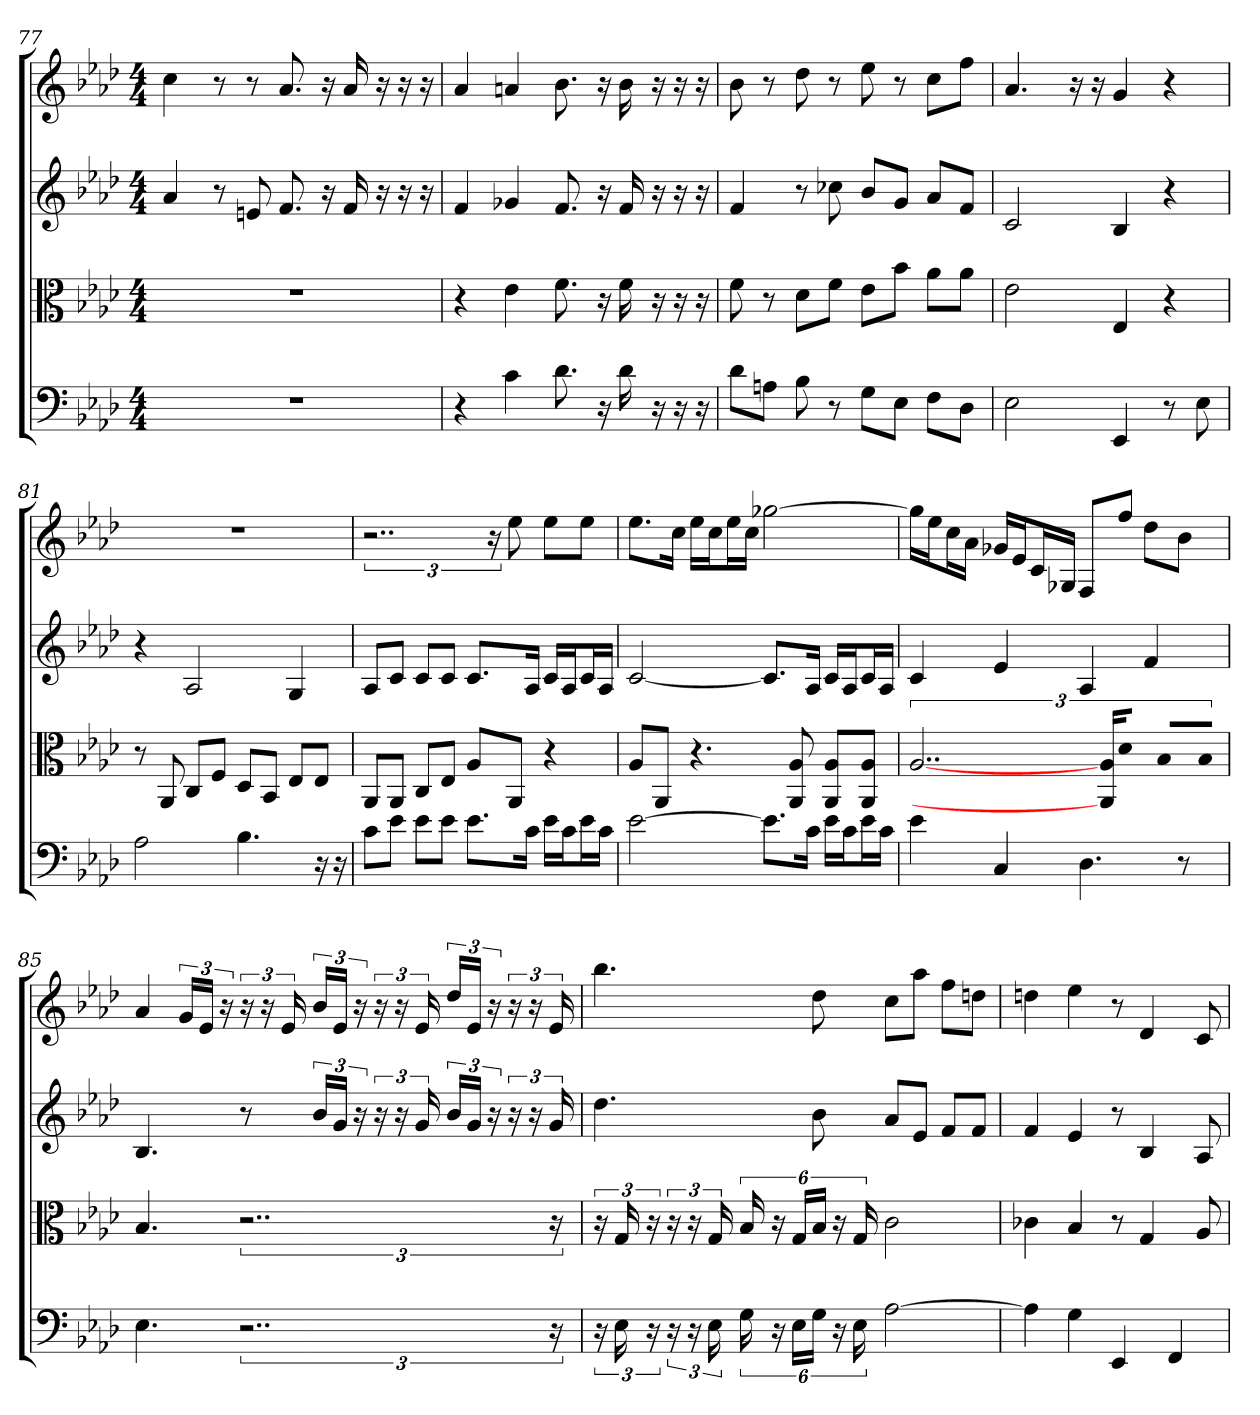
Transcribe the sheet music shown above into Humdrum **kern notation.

**kern	**kern	**kern	**kern
*part4	*part3	*part2	*part1
*staff4	*staff3	*staff2	*staff1
*clefF4	*clefC3	*clefG2	*clefG2
*k[b-e-a-d-]	*k[b-e-a-d-]	*k[b-e-a-d-]	*k[b-e-a-d-]
*A-:	*A-:	*A-:	*A-:
*M4/4	*M4/4	*M4/4	*M4/4
=77	=77	=77	=77
1r	1r	4a-	4cc
.	.	8r	8r
.	.	8en	8r
.	.	8.f	8.a-
.	.	16r	16r
.	.	16f	16a-
.	.	16r	16r
.	.	16r	16r
.	.	16r	16r
=78	=78	=78	=78
4r	4r	4f	4a-
4c	4e-	4g-X	4an
8.d-	8.f	8.f	8.b-
16r	16r	16r	16r
16d-	16f	16f	16b-
16r	16r	16r	16r
16r	16r	16r	16r
16r	16r	16r	16r
=79	=79	=79	=79
8d-\L	8f	4f	8b-
8An\J	8r	.	8r
8B-	8d-\L	8r	8dd-
8r	8f\J	8cc-X	8r
8G\L	8e-\L	8b-/L	8ee-
8E-\J	8b-\J	8g/J	8r
8F\L	8a-\L	8a-/L	8cc\L
8D-\J	8a-\J	8f/J	8ff\J
=80	=80	=80	=80
2E-	2e-	2c	4.a-
.	.	.	16r
.	.	.	16r
4EE-	4E-	4B-	4g
8r	4r	4r	4r
8E-	.	.	.
=81	=81	=81	=81
2A-	8r	4r	1r
.	8AA-	.	.
.	8C/L	2A-	.
.	8F/J	.	.
4.B-	8D-/L	.	.
.	8BB-/J	.	.
.	8E-/L	4G	.
16r	8E-/J	.	.
16r	.	.	.
=82	=82	=82	=82
8c\L	8AA-/L	8A-/L	3..r
8e-\J	8AA-/J	8c/J	.
8e-\L	8C/L	8c/L	.
8e-\J	8E-/J	8c/J	.
8.e-\L	8A-/L	8.c/L	.
.	.	.	24r
.	8AA-/J	.	8ee-
16c\Jk	.	16A-/Jk	.
16e-\LL	4r	16c/LL	8ee-\L
16c\J	.	16A-/J	.
16e-\L	.	16c/L	8ee-\J
16c\JJ	.	16A-/JJ	.
=83	=83	=83	=83
[2e-	8A-/L	[2c	8.ee-\L
.	8AA-/J	.	.
.	.	.	16cc\Jk
.	4.r	.	16ee-\LL
.	.	.	16cc\J
.	.	.	16ee-\L
.	.	.	16cc\JJ
8.e-\L]	.	8.c/L]	[2gg-X
.	8AA- 8A-	.	.
16c\Jk	.	16A-/Jk	.
16e-\LL	8AA-/ 8A-/L	16c/LL	.
16c\J	.	16A-/J	.
16e-\L	8AA-/ 8A-/J	16c/L	.
16c\JJ	.	16A-/JJ	.
=84	=84	=84	=84
4e-	[3..A-	4c	16gg-\LL]
.	.	.	16ee-\J
.	.	.	16cc\L
.	.	.	16a-\JJ
4C	.	4e-	16g-X/LL
.	.	.	16e-/J
.	.	.	16c/L
.	.	.	16G-X/JJ
4.D-	.	4A-	8F/L
.	24AA-]/ 24A-/KL	.	.
.	8d-/J	.	8ff/J
.	8B-/L	4f	8dd-\L
8r	8B-/J	.	8b-\J
=85	=85	=85	=85
4.E-	4.B-	4.B-	4a-
.	.	.	24g/LL
.	.	.	24e-/JJ
.	.	.	24r
3..r	3..r	8r	24r
.	.	.	24r
.	.	.	24e-
.	.	24b-/LL	24b-/LL
.	.	24g/JJ	24e-/JJ
.	.	24r	24r
.	.	24r	24r
.	.	24r	24r
.	.	24g	24e-
.	.	24b-/LL	24dd-/LL
.	.	24g/JJ	24e-/JJ
.	.	24r	24r
.	.	24r	24r
.	.	24r	24r
24r	24r	24g	24e-
=86	=86	=86	=86
24r	24r	4.dd-	4.bb-
24E-	24G	.	.
24r	24r	.	.
24r	24r	.	.
24r	24r	.	.
24E-	24G	.	.
24G	24B-	.	.
24r	24r	.	.
24E-\LL	24G/LL	.	.
24G\JJ	24B-/JJ	8b-	8dd-
24r	24r	.	.
24E-	24G	.	.
[2A-	2c	8a-/L	8cc\L
.	.	8e-/J	8aa-\J
.	.	8f/L	8ff\L
.	.	8f/J	8ddn\J
=87	=87	=87	=87
4A-]	4c-X	4f	4ddn
4G	4B-	4e-	4ee-
4EE-	8r	8r	8r
.	4G	4B-	4d-
4FF	.	.	.
.	8A-	8A-	8c
=	=	=	=
*-	*-	*-	*-
